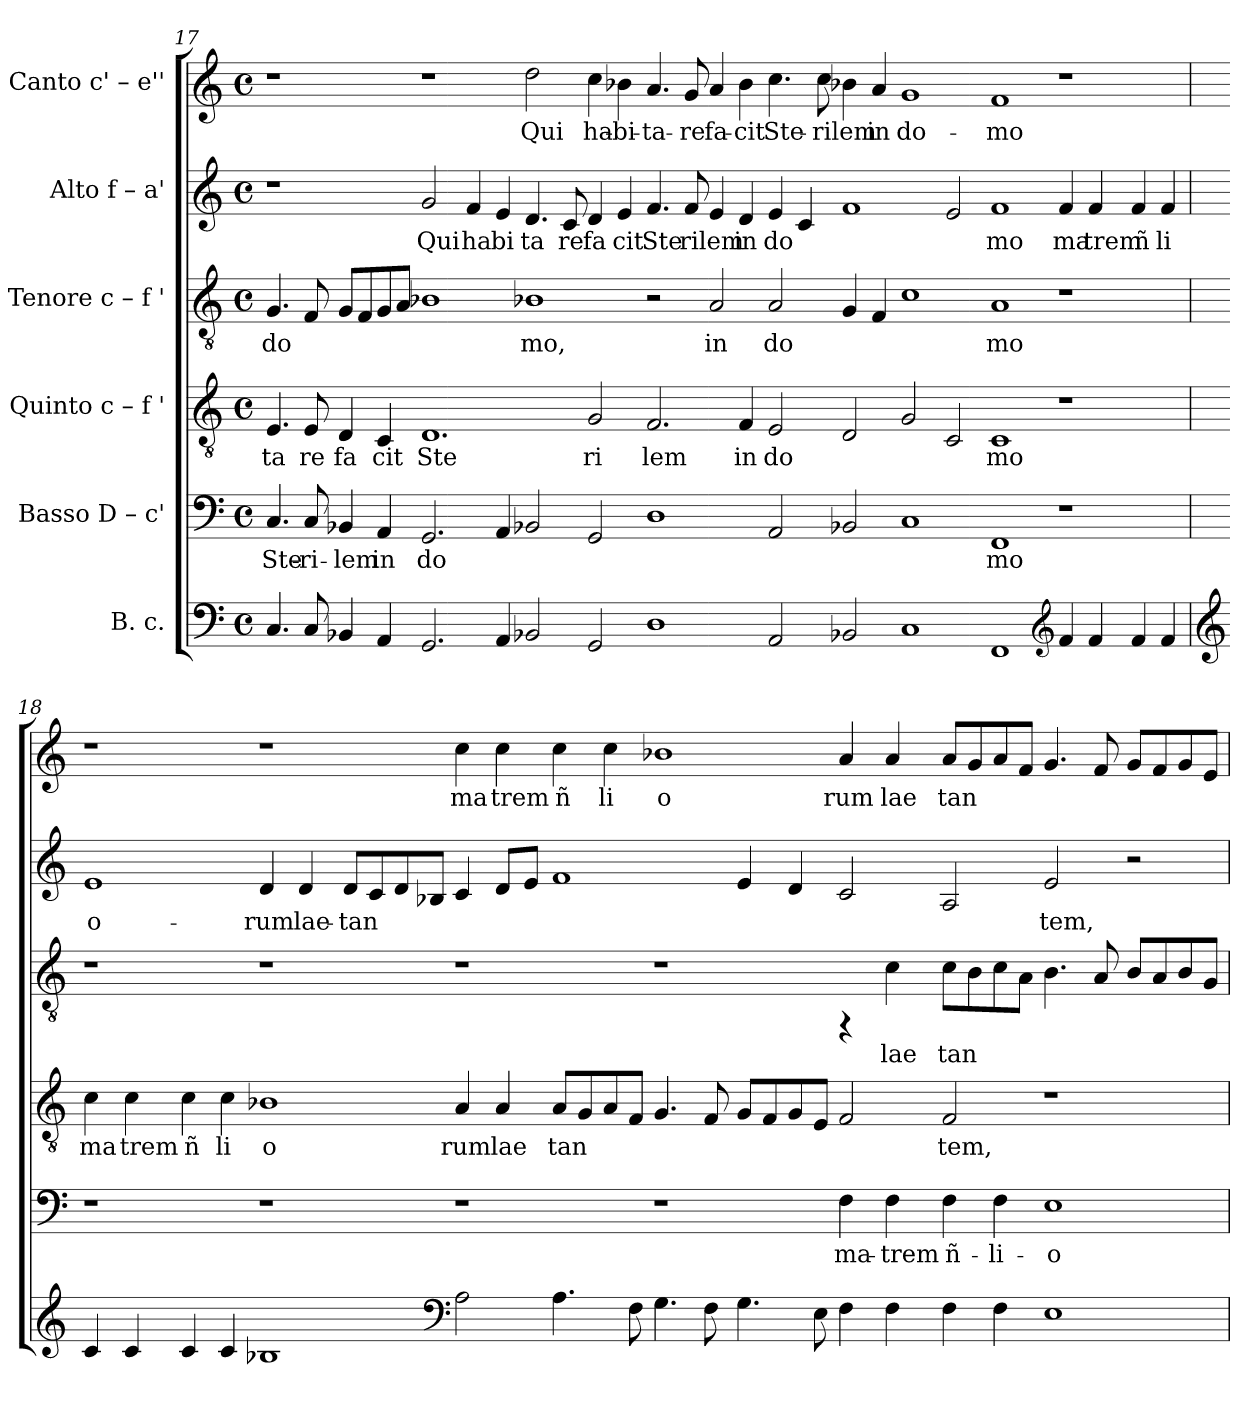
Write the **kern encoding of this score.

**kern	**kern	**text	**kern	**text	**kern	**text	**kern	**text	**kern	**text
*part6	*part5	*part5	*part4	*part4	*part3	*part3	*part2	*part2	*part1	*part1
*staff6	*staff5	*staff5	*staff4	*staff4	*staff3	*staff3	*staff2	*staff2	*staff1	*staff1
*I"B. c.	*I"Basso  D – c'	*	*I"Quinto  c – f '	*	*I"Tenore  c – f '	*	*I"Alto  f – a'	*	*I"Canto  c' – e''	*
!!LO:PB:g=z
*clefF4	*clefF4	*	*clefGv2	*	*clefGv2	*	*clefG2	*	*clefG2	*
*k[]	*k[]	*	*k[]	*	*k[]	*	*k[]	*	*k[]	*
*C:	*C:	*	*C:	*	*C:	*	*C:	*	*C:	*
*M4/4	*M4/4	*	*M4/4	*	*M4/4	*	*M4/4	*	*M4/4	*
*met(c)	*met(c)	*	*met(c)	*	*met(c)	*	*met(c)	*	*met(c)	*
=17	=17	=17	=17	=17	=17	=17	=17	=17	=17	=17
!	!	!LO:LY:b:rj	!	!LO:LY:b:rj	!	!LO:LY:b:cj	!	!	!	!
4.C/	4.C/	Ste-	4.E/	-ta	4.G/	do	1r	.	1r	.
!	!	!LO:LY:b:rj	!	!LO:LY:b:rj	!	!LO:LY:b:cj	!	!	!	!
8C/	8C/	-ri-	8E/	re	8F/	.	.	.	.	.
!	!	!LO:LY:b:rj	!	!LO:LY:b:rj	!	!LO:LY:b:cj	!	!	!	!
4BB-X/	4BB-X/	-lem	4D/	fa	8G/L	.	.	.	.	.
!	!	!	!	!	!	!LO:LY:b:cj	!	!	!	!
.	.	.	.	.	8F/	.	.	.	.	.
!	!	!LO:LY:b:rj	!	!LO:LY:b:rj	!	!LO:LY:b:cj	!	!	!	!
4AA/	4AA/	in	4C/	cit	8G/	.	.	.	.	.
!	!	!	!	!	!	!LO:LY:b:cj	!	!	!	!
.	.	.	.	.	8A/J	.	.	.	.	.
!	!	!LO:LY:b:rj	!	!LO:LY:b:rj	!	!LO:LY:b:cj	!	!LO:LY:b:rj	!	!
2.GG/	2.GG/	do-	1.D	Ste	1B-X	.	2g/	Qui	1r	.
!	!	!	!	!	!	!	!	!LO:LY:b:rj	!	!
.	.	.	.	.	.	.	4f/	ha	.	.
!	!	!LO:LY:b:rj	!	!	!	!	!	!LO:LY:b:rj	!	!
4AA/	4AA/	--	.	.	.	.	4e/	bi	.	.
!	!	!LO:LY:b:rj	!	!	!	!LO:LY:b:cj	!	!LO:LY:b:rj	!	!LO:LY:b:rj
2BB-X/	2BB-X/	--	.	.	1B-X	mo,	4.d/	ta	2dd\	Qui
!	!	!	!	!	!	!	!	!LO:LY:b:rj	!	!
.	.	.	.	.	.	.	8c/	re	.	.
!	!	!LO:LY:b:rj	!	!LO:LY:b:rj	!	!	!	!LO:LY:b:rj	!	!LO:LY:b:rj
2GG/	2GG/	--	2G/	ri	.	.	4d/	fa	4cc\	ha-
!	!	!	!	!	!	!	!	!LO:LY:b:rj	!	!LO:LY:b:rj
.	.	.	.	.	.	.	4e/	cit	4b-X\	-bi-
!	!	!LO:LY:b:rj	!	!LO:LY:b:rj	!	!	!	!LO:LY:b:rj	!	!LO:LY:b:rj
1D	1D	--	2.F/	lem	2r	.	4.f/	Ste	4.a/	-ta-
!	!	!	!	!	!	!	!	!LO:LY:b:rj	!	!LO:LY:b:rj
.	.	.	.	.	.	.	8f/	rilem	8g/	-re
!	!	!	!	!	!	!LO:LY:b:cj	!	!LO:LY:b:rj	!	!LO:LY:b:rj
.	.	.	.	.	2A/	in	4e/	.	4a/	fa-
!	!	!	!	!LO:LY:b:rj	!	!	!	!LO:LY:b:rj	!	!LO:LY:b:rj
.	.	.	4F/	in	.	.	4d/	in	4b-\	-cit
!	!	!LO:LY:b:rj	!	!LO:LY:b:rj	!	!LO:LY:b:cj	!	!LO:LY:b:rj	!	!LO:LY:b:rj
2AA/	2AA/	--	2E/	do	2A/	do	4e/	do	4.cc\	Ste-
!	!	!	!	!	!	!	!	!LO:LY:b:rj	!	!
.	.	.	.	.	.	.	4c/	.	.	.
!	!	!	!	!	!	!	!	!	!	!LO:LY:b:rj
.	.	.	.	.	.	.	.	.	8cc\	-rilem
!	!	!LO:LY:b:rj	!	!LO:LY:b:rj	!	!LO:LY:b:cj	!	!LO:LY:b:rj	!	!LO:LY:b:rj
2BB-X/	2BB-X/	--	2D/	.	4G/	.	1f	.	4b-X\	.
!	!	!	!	!	!	!LO:LY:b:cj	!	!	!	!LO:LY:b:rj
.	.	.	.	.	4F/	.	.	.	4a/	in
!	!	!LO:LY:b:rj	!	!LO:LY:b:rj	!	!LO:LY:b:cj	!	!	!	!LO:LY:b:rj
1C	1C	--	2G/	.	1c	.	.	.	1g	do-
!	!	!	!	!LO:LY:b:rj	!	!	!	!LO:LY:b:rj	!	!
.	.	.	2C/	.	.	.	2e/	.	.	.
!	!	!LO:LY:b:rj	!	!LO:LY:b:rj	!	!LO:LY:b:cj	!	!LO:LY:b:rj	!	!LO:LY:b:rj
1FF	1FF	-mo	1C	mo	1A	mo	1f	mo	1f	-mo
*clefG2	*	*	*	*	*	*	*	*	*	*
!	!	!	!	!	!	!	!	!LO:LY:b:rj	!	!
4f/	1r	.	1r	.	1r	.	4f/	ma	1r	.
!	!	!	!	!	!	!	!	!LO:LY:b:rj	!	!
4f/	.	.	.	.	.	.	4f/	trem	.	.
!	!	!	!	!	!	!	!	!LO:LY:b:rj	!	!
4f/	.	.	.	.	.	.	4f/	ñ	.	.
!	!	!	!	!	!	!	!	!LO:LY:b:rj	!	!
4f/	.	.	.	.	.	.	4f/	li	.	.
!!LO:LB:g=z
=18	=18	=18	=18	=18	=18	=18	=18	=18	=18	=18
*clefG2	*	*	*	*	*	*	*	*	*	*
!	!	!	!	!LO:LY:b:rj	!	!	!	!LO:LY:b:rj	!	!
4c/	1r	.	4c\	ma	1r	.	1e	o-	1r	.
!	!	!	!	!LO:LY:b:rj	!	!	!	!	!	!
4c/	.	.	4c\	trem	.	.	.	.	.	.
!	!	!	!	!LO:LY:b:rj	!	!	!	!	!	!
4c/	.	.	4c\	ñ	.	.	.	.	.	.
!	!	!	!	!LO:LY:b:rj	!	!	!	!	!	!
4c/	.	.	4c\	li	.	.	.	.	.	.
!	!	!	!	!LO:LY:b:rj	!	!	!	!LO:LY:b:rj	!	!
1B-X	1r	.	1B-X	o	1r	.	4d/	-rum	1r	.
!	!	!	!	!	!	!	!	!LO:LY:b:rj	!	!
.	.	.	.	.	.	.	4d/	lae-	.	.
!	!	!	!	!	!	!	!	!LO:LY:b:rj	!	!
.	.	.	.	.	.	.	8d/L	-tan-	.	.
!	!	!	!	!	!	!	!	!LO:LY:b:rj	!	!
.	.	.	.	.	.	.	8c/	--	.	.
!	!	!	!	!	!	!	!	!LO:LY:b:rj	!	!
.	.	.	.	.	.	.	8d/	--	.	.
!	!	!	!	!	!	!	!	!LO:LY:b:rj	!	!
.	.	.	.	.	.	.	8B-X/J	--	.	.
*clefF4	*	*	*	*	*	*	*	*	*	*
!	!	!	!	!LO:LY:b:rj	!	!	!	!LO:LY:b:rj	!	!LO:LY:b:rj
2A\	1r	.	4A/	rum	1r	.	4c/	--	4cc\	ma
!	!	!	!	!LO:LY:b:rj	!	!	!	!LO:LY:b:rj	!	!LO:LY:b:rj
.	.	.	4A/	lae	.	.	8d/L	--	4cc\	trem
!	!	!	!	!	!	!	!	!LO:LY:b:rj	!	!
.	.	.	.	.	.	.	8e/J	--	.	.
!	!	!	!	!LO:LY:b:rj	!	!	!	!LO:LY:b:rj	!	!LO:LY:b:rj
4.A\	.	.	8A/L	tan	.	.	1f	--	4cc\	ñ
!	!	!	!	!LO:LY:b:rj	!	!	!	!	!	!
.	.	.	8G/	.	.	.	.	.	.	.
!	!	!	!	!LO:LY:b:rj	!	!	!	!	!	!LO:LY:b:rj
.	.	.	8A/	.	.	.	.	.	4cc\	li
!	!	!	!	!LO:LY:b:rj	!	!	!	!	!	!
8F\	.	.	8F/J	.	.	.	.	.	.	.
!	!	!	!	!LO:LY:b:rj	!	!	!	!	!	!LO:LY:b:rj
4.G\	1r	.	4.G/	.	1r	.	.	.	1b-X	o
!	!	!	!	!LO:LY:b:rj	!	!	!	!	!	!
8F\	.	.	8F/	.	.	.	.	.	.	.
!	!	!	!	!LO:LY:b:rj	!	!	!	!LO:LY:b:rj	!	!
4.G\	.	.	8G/L	.	.	.	4e/	--	.	.
!	!	!	!	!LO:LY:b:rj	!	!	!	!	!	!
.	.	.	8F/	.	.	.	.	.	.	.
!	!	!	!	!LO:LY:b:rj	!	!	!	!LO:LY:b:rj	!	!
.	.	.	8G/	.	.	.	4d/	--	.	.
!	!	!	!	!LO:LY:b:rj	!	!	!	!	!	!
8E\	.	.	8E/J	.	.	.	.	.	.	.
!	!	!LO:LY:b:rj	!	!LO:LY:b:rj	!	!	!	!LO:LY:b:rj	!	!LO:LY:b:rj
4F\	4F\	ma-	2F/	.	4rFF	.	2c/	--	4a/	rum
!	!	!LO:LY:b:rj	!	!	!	!LO:LY:b:cj	!	!	!	!LO:LY:b:rj
4F\	4F\	-trem	.	.	4c\	lae	.	.	4a/	lae
!	!	!LO:LY:b:rj	!	!LO:LY:b:rj	!	!LO:LY:b:cj	!	!LO:LY:b:rj	!	!LO:LY:b:rj
4F\	4F\	ñ-	2F/	tem,	8c\L	tan	2A/	--	8a/L	tan
!	!	!	!	!	!	!LO:LY:b:cj	!	!	!	!LO:LY:b:rj
.	.	.	.	.	8B\	.	.	.	8g/	.
!	!	!LO:LY:b:rj	!	!	!	!LO:LY:b:cj	!	!	!	!LO:LY:b:rj
4F\	4F\	-li-	.	.	8c\	.	.	.	8a/	.
!	!	!	!	!	!	!LO:LY:b:cj	!	!	!	!LO:LY:b:rj
.	.	.	.	.	8A\J	.	.	.	8f/J	.
!	!	!LO:LY:b:rj	!	!	!	!LO:LY:b:cj	!	!LO:LY:b:rj	!	!LO:LY:b:rj
1E	1E	-o-	1r	.	4.B\	.	2e/	-tem,	4.g/	.
!	!	!	!	!	!	!LO:LY:b:cj	!	!	!	!LO:LY:b:rj
.	.	.	.	.	8A/	.	.	.	8f/	.
!	!	!	!	!	!	!LO:LY:b:cj	!	!	!	!LO:LY:b:rj
.	.	.	.	.	8B/L	.	2r	.	8g/L	.
!	!	!	!	!	!	!LO:LY:b:cj	!	!	!	!LO:LY:b:rj
.	.	.	.	.	8A/	.	.	.	8f/	.
!	!	!	!	!	!	!LO:LY:b:cj	!	!	!	!LO:LY:b:rj
.	.	.	.	.	8B/	.	.	.	8g/	.
!	!	!	!	!	!	!LO:LY:b:cj	!	!	!	!LO:LY:b:rj
.	.	.	.	.	8G/J	.	.	.	8e/J	.
=	=	=	=	=	=	=	=	=	=	=
*-	*-	*-	*-	*-	*-	*-	*-	*-	*-	*-
